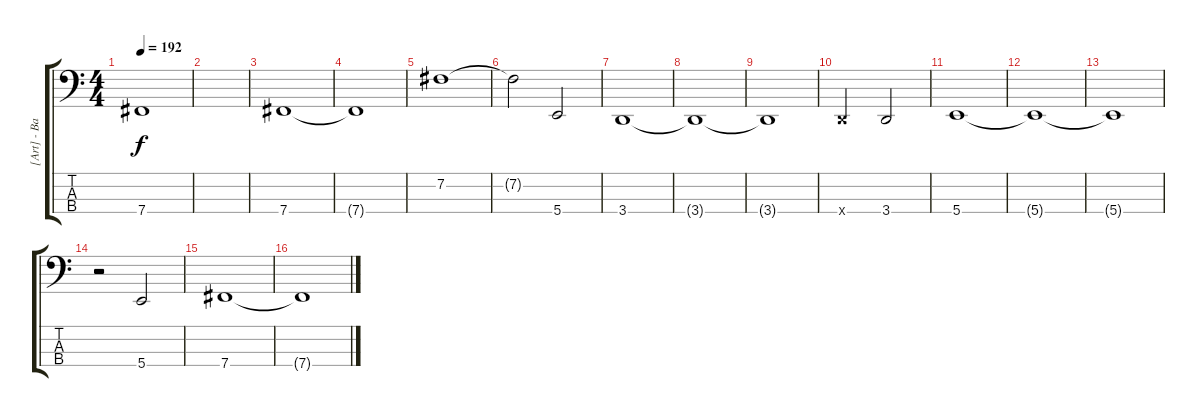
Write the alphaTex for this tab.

\track ("[Art] - Bass Guitar" "[Art] - Ba") {instrument electricbasspick}
\staff {score tabs}
\tuning (E2 B1 Gb1 B0) {hide}
\ts (4 4)
\tempo 192
\clef f4
\ks c
7.4{t}.1{dy f} |
|
7.4.1{instrument lead8bassandlead} |
7.4{t}.1 |
7.2.1 |
7.2{t}.2 5.4.2 |
3.4.1 |
3.4{t}.1 |
3.4{t}.1 |
3.4{x}.2 3.4.2 |
5.4.1 |
5.4{t}.1 |
5.4{t}.1 |
r.2 5.4.2 |
7.4.1 |
7.4{t}.1
